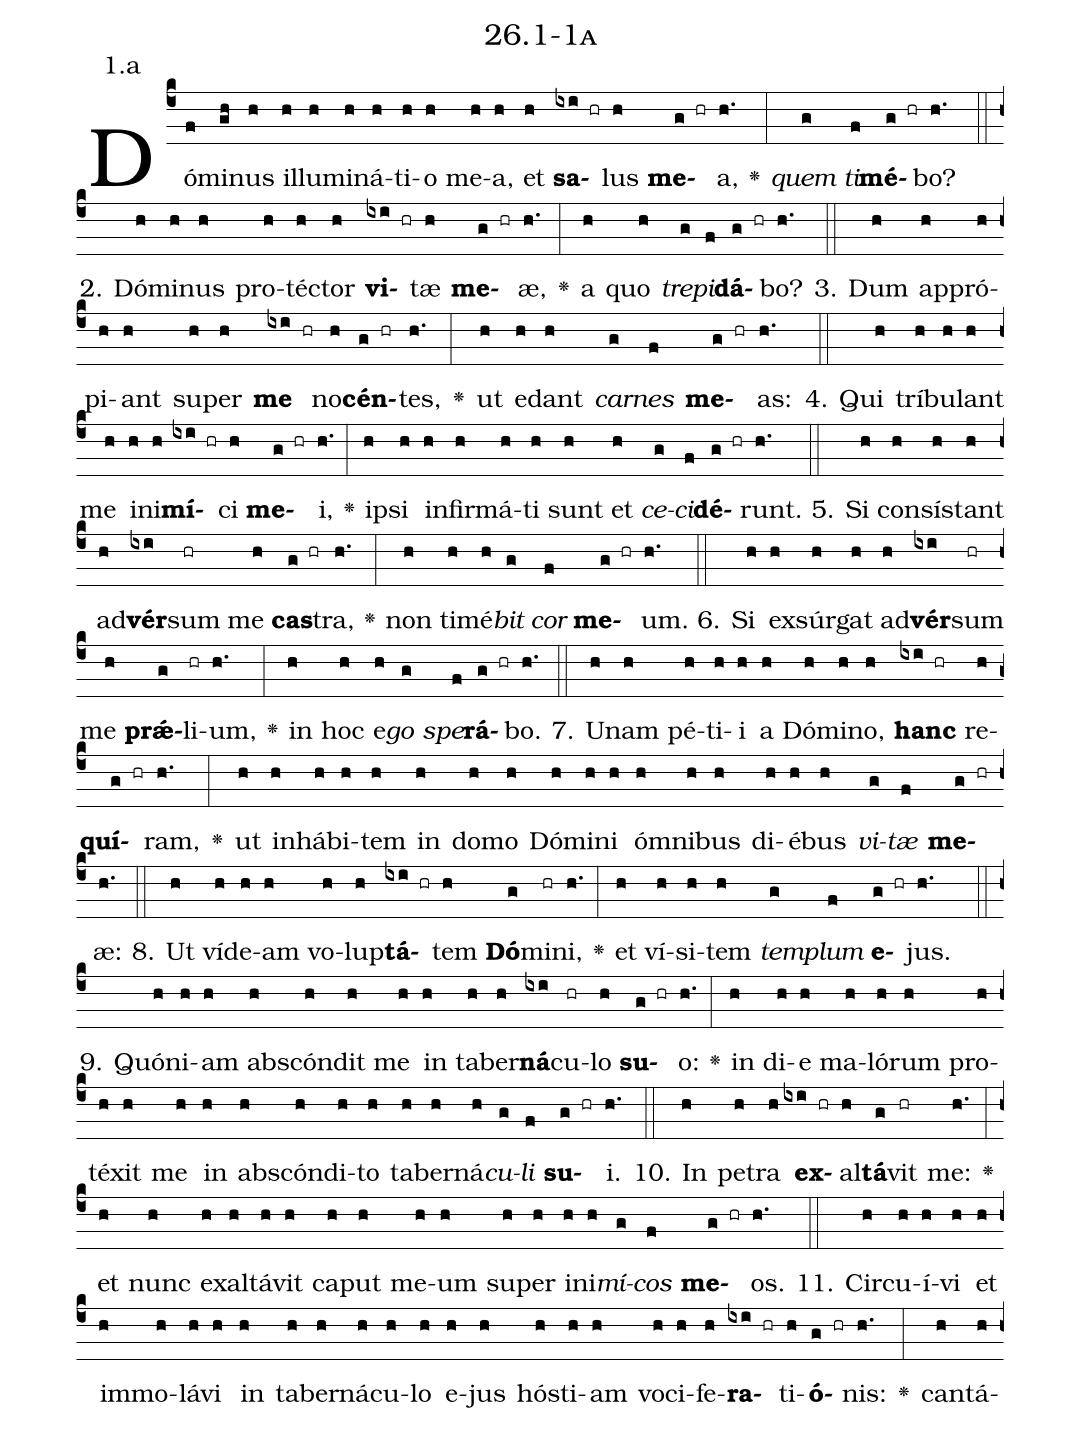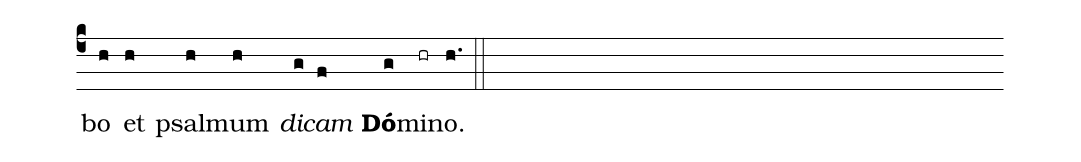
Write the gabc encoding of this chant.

name: 26.1-1a;
annotation: 1.a;
%%
(c4)Dó(f)mi(gh)nus(h) il(h)lu(h)mi(h)ná(h)ti(h)o(h) me(h)a,(h) et(h) <b>sa</b>(ixi hr)lus(h) <b>me</b>(g hr)a,(h.) <v>\greheightstar</v>(:) <i>quem</i>(g) <i>ti</i>(f)<b>mé</b>(g hr)bo?(h.) (::)
2. Dó(h)mi(h)nus(h) pro(h)téc(h)tor(h) <b>vi</b>(ixi hr)tæ(h) <b>me</b>(g hr)æ,(h.) <v>\greheightstar</v>(:) a(h) quo(h) <i>tre</i>(g)<i>pi</i>(f)<b>dá</b>(g hr)bo?(h.) (::)
3. Dum(h) ap(h)pró(h)pi(h)ant(h) su(h)per(h) <b>me</b>(ixi hr) no(h)<b>cén</b>(g hr)tes,(h.) <v>\greheightstar</v>(:) ut(h) e(h)dant(h) <i>car</i>(g)<i>nes</i>(f) <b>me</b>(g hr)as:(h.) (::)
4. Qui(h) trí(h)bu(h)lant(h) me(h) in(h)i(h)<b>mí</b>(ixi hr)ci(h) <b>me</b>(g hr)i,(h.) <v>\greheightstar</v>(:) ip(h)si(h) in(h)fir(h)má(h)ti(h) sunt(h) et(h) <i>ce</i>(g)<i>ci</i>(f)<b>dé</b>(g hr)runt.(h.) (::)
5. Si(h) con(h)sís(h)tant(h) ad(h)<b>vér</b>(ixi)sum(hr) me(h) <b>cas</b>(g hr)tra,(h.) <v>\greheightstar</v>(:) non(h) ti(h)mé(h)<i>bit</i>(g) <i>cor</i>(f) <b>me</b>(g hr)um.(h.) (::)
6. Si(h) ex(h)súr(h)gat(h) ad(h)<b>vér</b>(ixi)sum(hr) me(h) <b>prǽ</b>(g)li(hr)um,(h.) <v>\greheightstar</v>(:) in(h) hoc(h) e(h)<i>go</i>(g) <i>spe</i>(f)<b>rá</b>(g hr)bo.(h.) (::)
7. U(h)nam(h) pé(h)ti(h)i(h) a(h) Dó(h)mi(h)no,(h) <b>hanc</b>(ixi hr) re(h)<b>quí</b>(g hr)ram,(h.) <v>\greheightstar</v>(:) ut(h) in(h)há(h)bi(h)tem(h) in(h) do(h)mo(h) Dó(h)mi(h)ni(h) óm(h)ni(h)bus(h) di(h)é(h)bus(h) <i>vi</i>(g)<i>tæ</i>(f) <b>me</b>(g hr)æ:(h.) (::)
8. Ut(h) ví(h)de(h)am(h) vo(h)lup(h)<b>tá</b>(ixi hr)tem(h) <b>Dó</b>(g)mi(hr)ni,(h.) <v>\greheightstar</v>(:) et(h) ví(h)si(h)tem(h) <i>tem</i>(g)<i>plum</i>(f) <b>e</b>(g hr)jus.(h.) (::)
9. Quón(h)i(h)am(h) abs(h)cón(h)dit(h) me(h) in(h) ta(h)ber(h)<b>ná</b>(ixi)cu(hr)lo(h) <b>su</b>(g hr)o:(h.) <v>\greheightstar</v>(:) in(h) di(h)e(h) ma(h)ló(h)rum(h) pro(h)té(h)xit(h) me(h) in(h) abs(h)cón(h)di(h)to(h) ta(h)ber(h)ná(h)<i>cu</i>(g)<i>li</i>(f) <b>su</b>(g hr)i.(h.) (::)
10. In(h) pe(h)tra(h) <b>ex</b>(ixi hr)al(h)<b>tá</b>(g)vit(hr) me:(h.) <v>\greheightstar</v>(:) et(h) nunc(h) ex(h)al(h)tá(h)vit(h) ca(h)put(h) me(h)um(h) su(h)per(h) in(h)i(h)<i>mí</i>(g)<i>cos</i>(f) <b>me</b>(g hr)os.(h.) (::)
11. Cir(h)cu(h)í(h)vi(h) et(h) im(h)mo(h)lá(h)vi(h) in(h) ta(h)ber(h)ná(h)cu(h)lo(h) e(h)jus(h) hós(h)ti(h)am(h) vo(h)ci(h)fe(h)<b>ra</b>(ixi hr)ti(h)<b>ó</b>(g hr)nis:(h.) <v>\greheightstar</v>(:) can(h)tá(h)bo(h) et(h) psal(h)mum(h) <i>di</i>(g)<i>cam</i>(f) <b>Dó</b>(g)mi(hr)no.(h.) (::)
